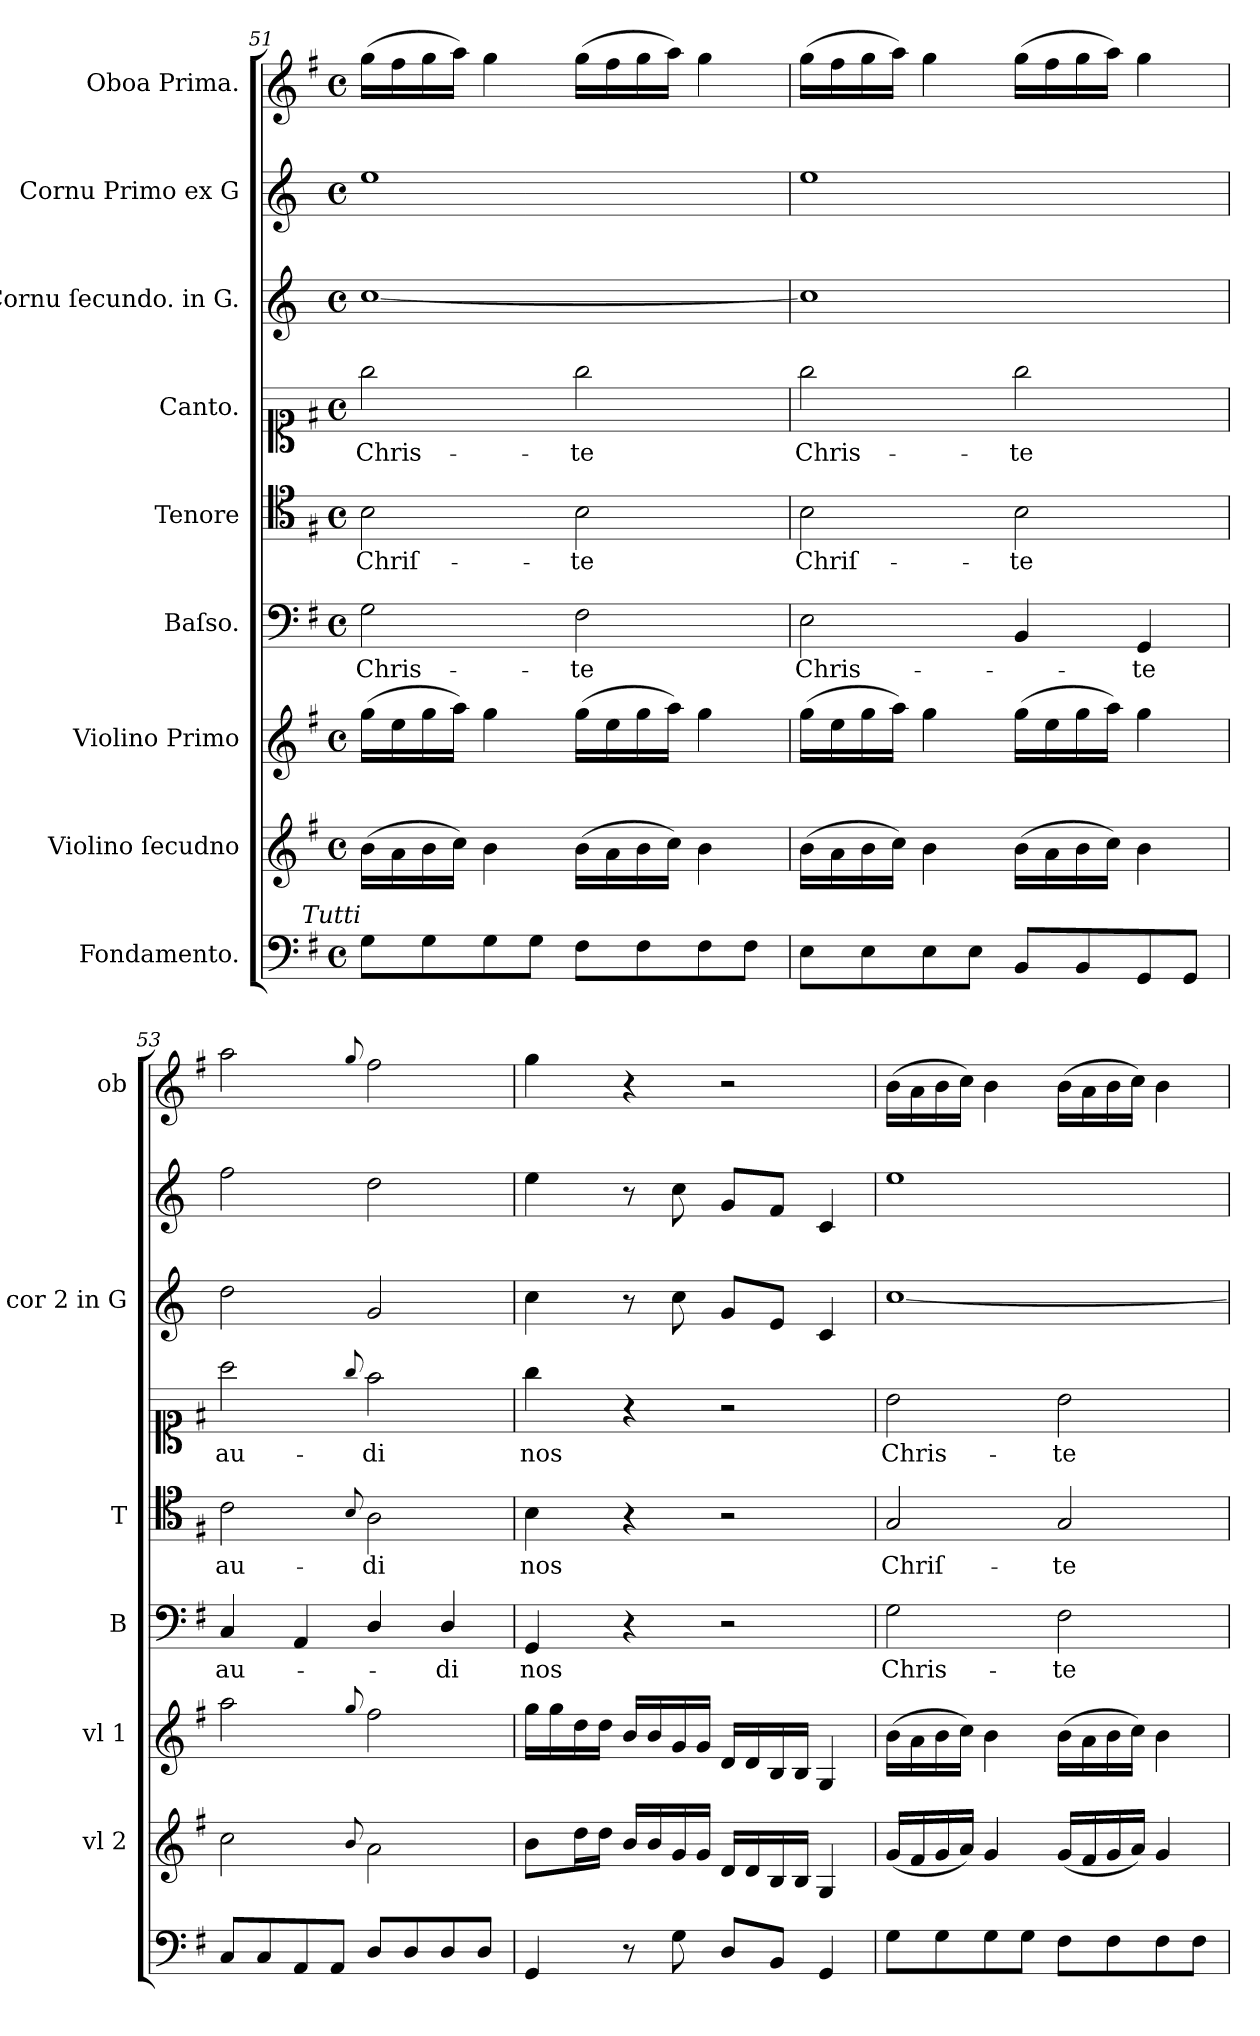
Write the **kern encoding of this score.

**kern	**kern	**kern	**kern	**text	**kern	**text	**kern	**text	**kern	**kern	**kern
*part9	*part8	*part7	*part6	*part6	*part5	*part5	*part4	*part4	*part3	*part2	*part1
*staff9	*staff8	*staff7	*staff6	*staff6	*staff5	*staff5	*staff4	*staff4	*staff3	*staff2	*staff1
*I"Fondamento.	*I"Violino ſecudno	*I"Violino Primo	*I"Baſso.	*	*I"Tenore	*	*I"Canto.	*	*I"Cornu ſecundo. in G.	*I"Cornu Primo ex G	*I"Oboa Prima.
*	*I'vl 2	*I'vl 1	*I'B	*	*I'T	*	*	*	*I'cor 2 in G	*	*I'ob
*clefF4	*clefG2	*clefG2	*clefF4	*	*clefC4	*	*clefC1	*	*clefG2	*clefG2	*clefG2
*	*	*	*	*	*	*	*	*	*ITrd3c5	*ITrd3c5	*
*k[f#]	*k[f#]	*k[f#]	*k[f#]	*	*k[f#]	*	*k[f#]	*	*k[f#]	*k[f#]	*k[f#]
*G:	*G:	*G:	*G:	*	*G:	*	*G:	*	*G:	*G:	*G:
*M4/4	*M4/4	*M4/4	*M4/4	*	*M4/4	*	*M4/4	*	*M4/4	*M4/4	*M4/4
*met(c)	*met(c)	*met(c)	*met(c)	*	*met(c)	*	*met(c)	*	*met(c)	*met(c)	*met(c)
=51	=51	=51	=51	=51	=51	=51	=51	=51	=51	=51	=51
!LO:TX:a:i:rj:t=Tutti	!	!	!	!	!	!	!	!	!	!	!
8G\L	(16b\LL	(16gg\LL	2G\	Chris-	2B\	Chriſ-	2gg\	Chris-	[1g/	1b\	(16gg\LL
.	16a\	16ee\	.	.	.	.	.	.	.	.	16ff#\
8G\	16b\	16gg\	.	.	.	.	.	.	.	.	16gg\
.	16cc\JJ)	16aa\JJ)	.	.	.	.	.	.	.	.	16aa\JJ)
8G\	4b\	4gg\	.	.	.	.	.	.	.	.	4gg\
8G\J	.	.	.	.	.	.	.	.	.	.	.
8F#\L	(16b\LL	(16gg\LL	2F#\	-te	2B\	-te	2gg\	-te	.	.	(16gg\LL
.	16a\	16ee\	.	.	.	.	.	.	.	.	16ff#\
8F#\	16b\	16gg\	.	.	.	.	.	.	.	.	16gg\
.	16cc\JJ)	16aa\JJ)	.	.	.	.	.	.	.	.	16aa\JJ)
8F#\	4b\	4gg\	.	.	.	.	.	.	.	.	4gg\
8F#\J	.	.	.	.	.	.	.	.	.	.	.
=52	=52	=52	=52	=52	=52	=52	=52	=52	=52	=52	=52
!	!	!	!	!	!	!LO:LY:i	!	!LO:LY:i	!	!	!
8E\L	(16b\LL	(16gg\LL	2E\	Chris-	2B\	Chriſ-	2gg\	Chris-	1g/]	1b\	(16gg\LL
.	16a\	16ee\	.	.	.	.	.	.	.	.	16ff#\
8E\	16b\	16gg\	.	.	.	.	.	.	.	.	16gg\
.	16cc\JJ)	16aa\JJ)	.	.	.	.	.	.	.	.	16aa\JJ)
8E\	4b\	4gg\	.	.	.	.	.	.	.	.	4gg\
8E\J	.	.	.	.	.	.	.	.	.	.	.
!	!	!	!	!	!	!LO:LY:i	!	!LO:LY:i	!	!	!
8BB/L	(16b\LL	(16gg\LL	4BB/	.	2B\	-te	2gg\	-te	.	.	(16gg\LL
.	16a\	16ee\	.	.	.	.	.	.	.	.	16ff#\
8BB/	16b\	16gg\	.	.	.	.	.	.	.	.	16gg\
.	16cc\JJ)	16aa\JJ)	.	.	.	.	.	.	.	.	16aa\JJ)
8GG/	4b\	4gg\	4GG/	-te	.	.	.	.	.	.	4gg\
8GG/J	.	.	.	.	.	.	.	.	.	.	.
=53	=53	=53	=53	=53	=53	=53	=53	=53	=53	=53	=53
8C/L	2cc\	2aa\	4C/	au-	2c\	au-	2aa\	au-	2a\	2cc\	2aa\
8C/	.	.	.	.	.	.	.	.	.	.	.
8AA/	.	.	4AA/	.	.	.	.	.	.	.	.
8AA/J	.	.	.	.	.	.	.	.	.	.	.
.	8qqb/	8qqgg/	.	.	8qqB/	.	8qqgg/	.	.	.	8qqgg/
8D/L	2a\	2ff#\	4D/	.	2A\	-di	2ff#\	-di	2d/	2a\	2ff#\
8D/	.	.	.	.	.	.	.	.	.	.	.
8D/	.	.	4D/	-di	.	.	.	.	.	.	.
8D/J	.	.	.	.	.	.	.	.	.	.	.
=54	=54	=54	=54	=54	=54	=54	=54	=54	=54	=54	=54
4GG/	8b\L	16gg\LL	4GG/	nos	4B\	nos	4gg\	nos	4g\	4b\	4gg\
.	.	16gg\	.	.	.	.	.	.	.	.	.
.	16dd\L	16dd\	.	.	.	.	.	.	.	.	.
.	16dd\JJ	16dd\JJ	.	.	.	.	.	.	.	.	.
8r	16b/LL	16b/LL	4r	.	4r	.	4r	.	8r	8r	4r
.	16b/	16b/	.	.	.	.	.	.	.	.	.
8G\	16g/	16g/	.	.	.	.	.	.	8g\	8g\	.
.	16g/JJ	16g/JJ	.	.	.	.	.	.	.	.	.
8D/L	16d/LL	16d/LL	2r	.	2r	.	2r	.	8d/L	8d/L	2r
.	16d/	16d/	.	.	.	.	.	.	.	.	.
8BB/J	16B/	16B/	.	.	.	.	.	.	8B/J	8c/J	.
.	16B/JJ	16B/JJ	.	.	.	.	.	.	.	.	.
4GG/	4G/	4G/	.	.	.	.	.	.	4G/	4G/	.
=55	=55	=55	=55	=55	=55	=55	=55	=55	=55	=55	=55
8G\L	(16g/LL	(16b\LL	2G\	Chris-	2G/	Chriſ-	2b\	Chris-	[1g/	1b\	(16b\LL
.	16f#/	16a\	.	.	.	.	.	.	.	.	16a\
8G\	16g/	16b\	.	.	.	.	.	.	.	.	16b\
.	16a/JJ)	16cc\JJ)	.	.	.	.	.	.	.	.	16cc\JJ)
8G\	4g/	4b\	.	.	.	.	.	.	.	.	4b\
8G\J	.	.	.	.	.	.	.	.	.	.	.
8F#\L	(16g/LL	(16b\LL	2F#\	-te	2G/	-te	2b\	-te	.	.	(16b\LL
.	16f#/	16a\	.	.	.	.	.	.	.	.	16a\
8F#\	16g/	16b\	.	.	.	.	.	.	.	.	16b\
.	16a/JJ)	16cc\JJ)	.	.	.	.	.	.	.	.	16cc\JJ)
8F#\	4g/	4b\	.	.	.	.	.	.	.	.	4b\
8F#\J	.	.	.	.	.	.	.	.	.	.	.
=	=	=	=	=	=	=	=	=	=	=	=
*-	*-	*-	*-	*-	*-	*-	*-	*-	*-	*-	*-
